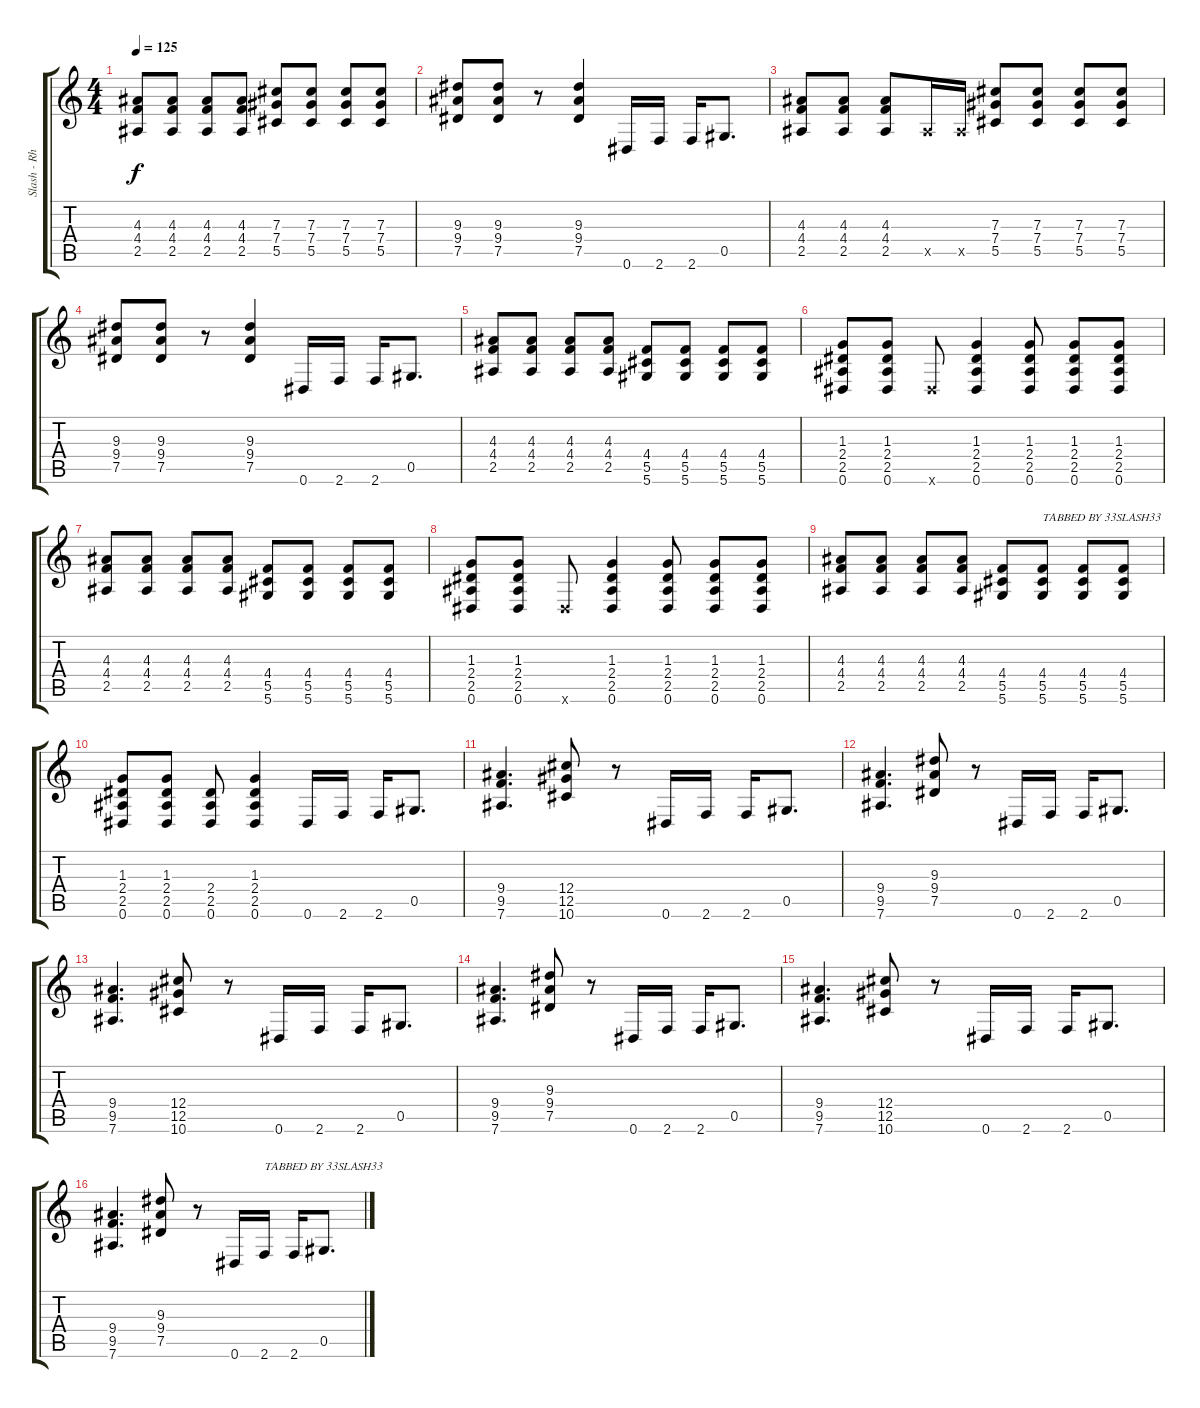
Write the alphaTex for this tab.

\track ("Slash - Rhythm Guitar" "Slash - Rh") {instrument distortionguitar}
\staff {score tabs}
\tuning (Eb4 Bb3 Gb3 Db3 Ab2 Eb2) {hide}
\ts (4 4)
\tempo 125
\clef g2
\ks c
(4.3 4.4 2.5).8{dy f} (4.3 4.4 2.5).8 (4.3 4.4 2.5).8 (4.3 4.4 2.5).8 (7.3 7.4 5.5).8 (7.3 7.4 5.5).8 (7.3 7.4 5.5).8 (7.3 7.4 5.5).8 |
(9.3 9.4 7.5).8 (9.3 9.4 7.5).8 r.8 (9.3 9.4 7.5).4 0.6.16 2.6.16 2.6.16 0.5.8{d} |
(4.3 4.4 2.5).8 (4.3 4.4 2.5).8 (4.3 4.4 2.5).8 2.5{x}.16 2.5{x}.16 (7.3 7.4 5.5).8 (7.3 7.4 5.5).8 (7.3 7.4 5.5).8 (7.3 7.4 5.5).8 |
(9.3 9.4 7.5).8 (9.3 9.4 7.5).8 r.8 (9.3 9.4 7.5).4 0.6.16 2.6.16 2.6.16 0.5.8{d} |
(4.3 4.4 2.5).8 (4.3 4.4 2.5).8 (4.3 4.4 2.5).8 (4.3 4.4 2.5).8 (4.4 5.5 5.6).8 (4.4 5.5 5.6).8 (4.4 5.5 5.6).8 (4.4 5.5 5.6).8 |
(1.3 2.4 2.5 0.6).8 (1.3 2.4 2.5 0.6).8 0.6{x}.8 (1.3 2.4 2.5 0.6).4 (1.3 2.4 2.5 0.6).8 (1.3 2.4 2.5 0.6).8 (1.3 2.4 2.5 0.6).8 |
(4.3 4.4 2.5).8 (4.3 4.4 2.5).8 (4.3 4.4 2.5).8 (4.3 4.4 2.5).8 (4.4 5.5 5.6).8 (4.4 5.5 5.6).8 (4.4 5.5 5.6).8 (4.4 5.5 5.6).8 |
(1.3 2.4 2.5 0.6).8 (1.3 2.4 2.5 0.6).8 0.6{x}.8 (1.3 2.4 2.5 0.6).4 (1.3 2.4 2.5 0.6).8 (1.3 2.4 2.5 0.6).8 (1.3 2.4 2.5 0.6).8 |
(4.3 4.4 2.5).8 (4.3 4.4 2.5).8 (4.3 4.4 2.5).8 (4.3 4.4 2.5).8 (4.4 5.5 5.6).8 (4.4 5.5 5.6).8{txt "TABBED BY 33SLASH33"} (4.4 5.5 5.6).8 (4.4 5.5 5.6).8 |
(1.3 2.4 2.5 0.6).8 (1.3 2.4 2.5 0.6).8 (2.4 2.5 0.6).8 (1.3 2.4 2.5 0.6).4 0.6.16 2.6.16 2.6.16 0.5.8{d} |
(9.4 9.5 7.6).4{d} (12.4 12.5 10.6).8 r.8 0.6.16 2.6.16 2.6.16 0.5.8{d} |
(9.4 9.5 7.6).4{d} (9.3 9.4 7.5).8 r.8 0.6.16 2.6.16 2.6.16 0.5.8{d} |
(9.4 9.5 7.6).4{d} (12.4 12.5 10.6).8 r.8 0.6.16 2.6.16 2.6.16 0.5.8{d} |
(9.4 9.5 7.6).4{d} (9.3 9.4 7.5).8 r.8 0.6.16 2.6.16 2.6.16 0.5.8{d} |
(9.4 9.5 7.6).4{d} (12.4 12.5 10.6).8 r.8 0.6.16 2.6.16 2.6.16 0.5.8{d} |
(9.4 9.5 7.6).4{d} (9.3 9.4 7.5).8 r.8 0.6.16 2.6.16{txt "TABBED BY 33SLASH33"} 2.6.16 0.5.8{d}
